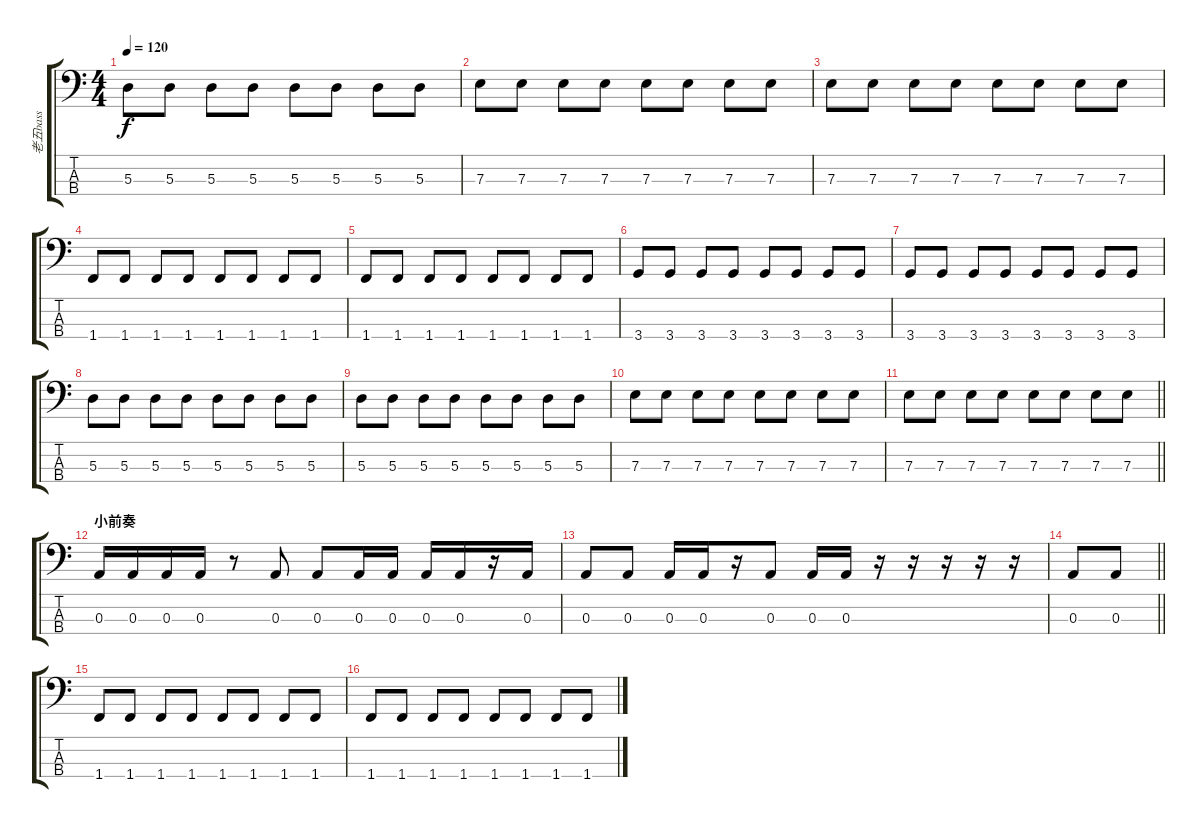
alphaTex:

\track ("老五bass" "老五bass") {instrument electricbassfinger}
\staff {score tabs}
\tuning (G2 D2 A1 E1) {hide}
\ts (4 4)
\tempo 120
\clef f4
\ks c
5.3.8{dy f} 5.3.8 5.3.8 5.3.8 5.3.8 5.3.8 5.3.8 5.3.8 |
7.3.8 7.3.8 7.3.8 7.3.8 7.3.8 7.3.8 7.3.8 7.3.8 |
7.3.8 7.3.8 7.3.8 7.3.8 7.3.8 7.3.8 7.3.8 7.3.8 |
1.4.8 1.4.8 1.4.8 1.4.8 1.4.8 1.4.8 1.4.8 1.4.8 |
1.4.8 1.4.8 1.4.8 1.4.8 1.4.8 1.4.8 1.4.8 1.4.8 |
3.4.8 3.4.8 3.4.8 3.4.8 3.4.8 3.4.8 3.4.8 3.4.8 |
3.4.8 3.4.8 3.4.8 3.4.8 3.4.8 3.4.8 3.4.8 3.4.8 |
5.3.8 5.3.8 5.3.8 5.3.8 5.3.8 5.3.8 5.3.8 5.3.8 |
5.3.8 5.3.8 5.3.8 5.3.8 5.3.8 5.3.8 5.3.8 5.3.8 |
7.3.8 7.3.8 7.3.8 7.3.8 7.3.8 7.3.8 7.3.8 7.3.8 |
\barLineRight lightlight
7.3.8 7.3.8 7.3.8 7.3.8 7.3.8 7.3.8 7.3.8 7.3.8 |
\section ("" "小前奏")
0.3.16 0.3.16 0.3.16 0.3.16 r.8 0.3.8 0.3.8 0.3.16 0.3.16 0.3.16 0.3.16 r.16 0.3.16 |
0.3.8 0.3.8 0.3.16 0.3.16 r.16 0.3.8 0.3.16 0.3.16 r.16 r.16 r.16 r.16 r.16 |
\barLineRight lightlight
0.3.8 0.3.8 |
1.4.8 1.4.8 1.4.8 1.4.8 1.4.8 1.4.8 1.4.8 1.4.8 |
1.4.8 1.4.8 1.4.8 1.4.8 1.4.8 1.4.8 1.4.8 1.4.8
